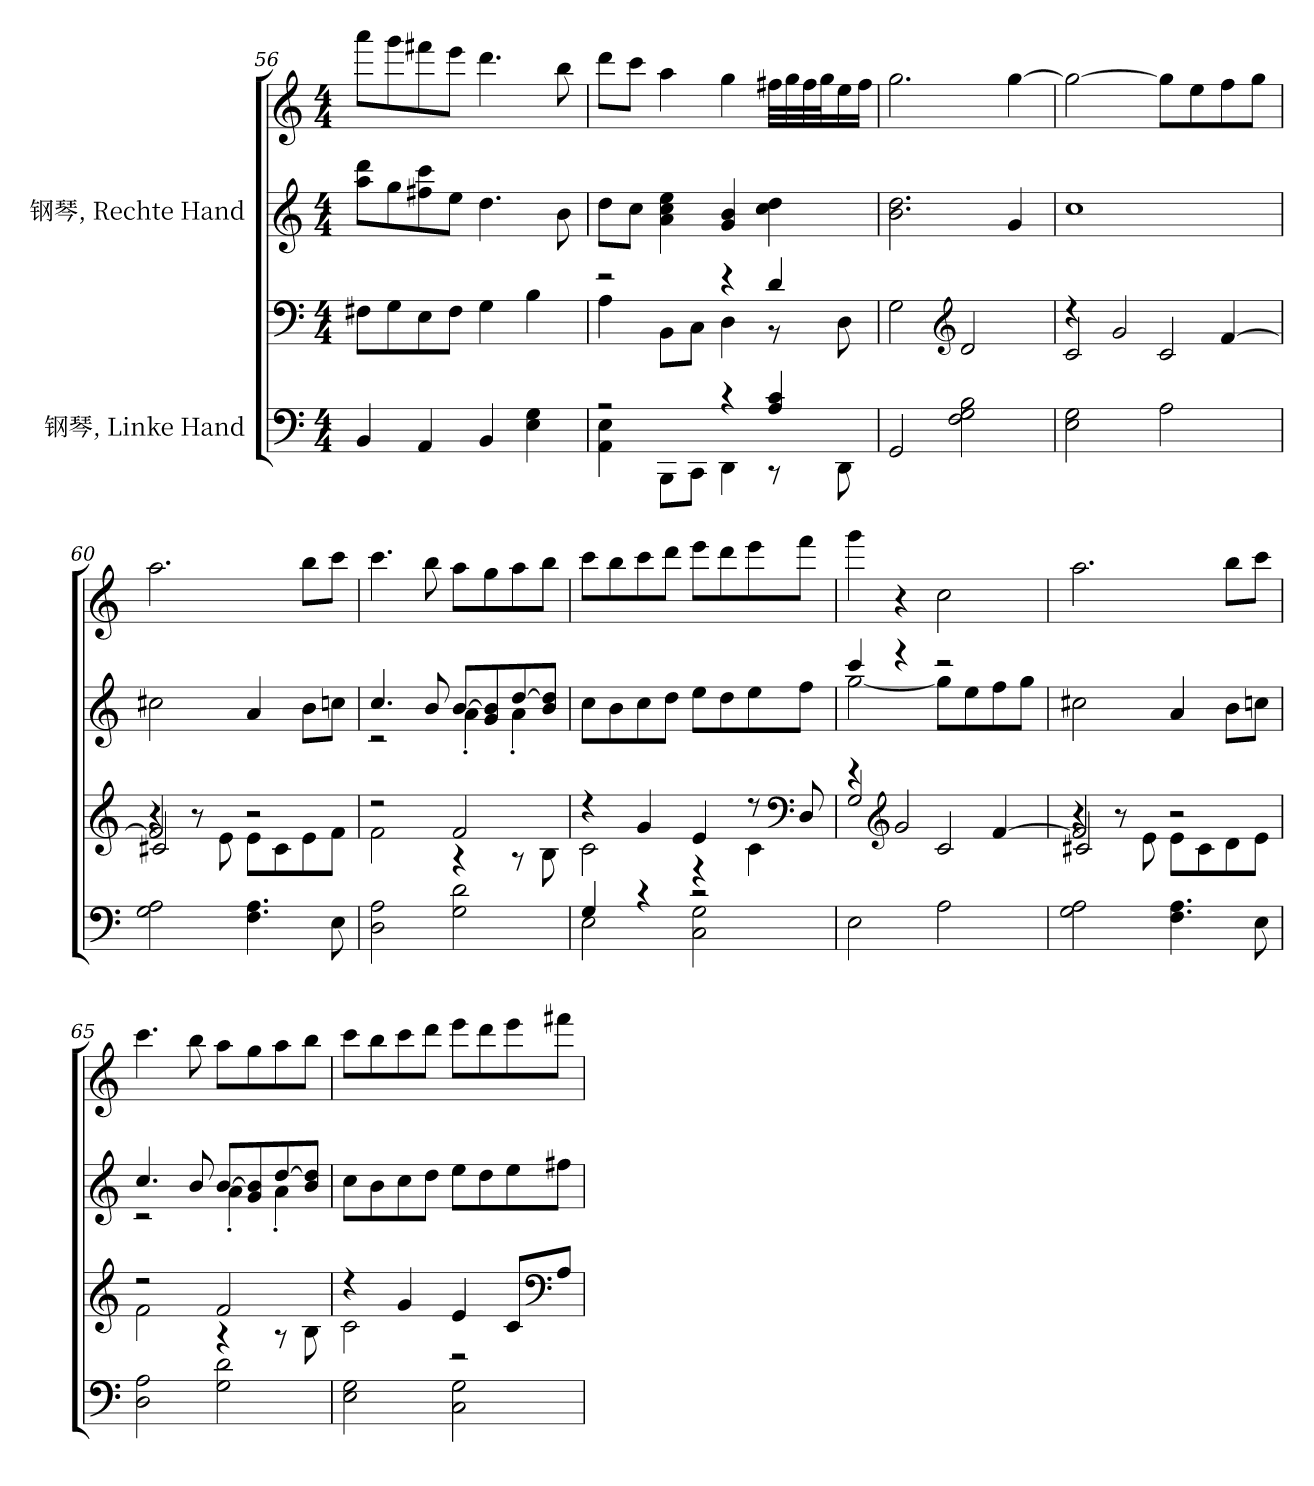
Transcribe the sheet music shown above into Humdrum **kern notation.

**kern	**kern	**kern	**kern
*part2	*part2	*part1	*part1
*staff4	*staff3	*staff2	*staff1
*I"钢琴, Linke Hand	*	*I"钢琴, Rechte Hand	*
*clefF4	*clefF4	*clefG2	*clefG2
*k[]	*k[]	*k[]	*k[]
*M4/4	*M4/4	*M4/4	*M4/4
=56	=56	=56	=56
4BB/	8F#X\L	8aa\ 8ddd\L	8aaa\L
.	8G\	8gg\	8ggg\
4AA/	8E\	8ff#X\ 8ccc\	8fff#X\
.	8F#\J	8ee\J	8eee\J
4BB/	4G\	4.dd\	4.ddd\
4E\ 4G\	4B\	.	.
.	.	8b\	8bb\
!!LO:PB:g=z
=57	=57	=57	=57
*^	*^	*	*
2r	4AA\ 4E\	2r	4A\	8dd\L	8ddd\L
.	.	.	.	8cc\J	8ccc\J
.	8BBB\L	.	8BB\L	4a\ 4cc\ 4ee\	4aa\
.	8CC\J	.	8C\J	.	.
4r	4DD\	4r	4D\	4g/ 4b/	4gg\
4A/ 4c/	8r	4d/	8r	4cc\ 4dd\	32ff#X\LLL
.	.	.	.	.	32gg\
.	.	.	.	.	32ff#\
.	.	.	.	.	32gg\J
.	8DD\	.	8D\	.	16ee\
.	.	.	.	.	16ff#\JJ
*v	*v	*	*	*	*
*	*v	*v	*	*
=58	=58	=58	=58
2GG/	2G\	2.b\ 2.dd\	2.gg\
*	*clefG2	*	*
2F\ 2G\ 2B\	2d/	.	.
.	.	4g/	[4gg\
=59	=59	=59	=59
*	*^	*	*
2E\ 2G\	4r	2c/	1cc	2gg\_
.	2g/	.	.	.
2A\	.	2c/	.	8gg\L]
.	.	.	.	8ee\
.	[4f/	.	.	8ff\
.	.	.	.	8gg\J
=60	=60	=60	=60	=60
*	*	*^	*	*
2G\ 2A\	2f/]	4r	2c#X/	2cc#X\	2.aa\
.	.	8r	.	.	.
.	.	8e\	.	.	.
4.F\ 4.A\	2r	8e\L	2r	4a/	.
.	.	8c#\	.	.	.
.	.	8e\	.	8b\L	8bb\L
8E\	.	8f\J	.	8ccn\J	8ccc\J
*	*	*v	*v	*	*
!!LO:LB:g=z
=61	=61	=61	=61	=61
*	*	*	*^	*
2D\ 2A\	2r	2f\	4.cc/	2r	4.ccc\
.	.	.	8b/	.	8bb\
2G\ 2d\	2f/	4r	[8b/L	4a'\	8aa\L
.	.	.	8g/ 8b/]	.	8gg\
.	.	8r	[8dd/	4a'\	8aa\
.	.	8B\	8b/ 8dd/]J	.	8bb\J
*	*	*	*v	*v	*
=62	=62	=62	=62	=62
*^	*	*	*	*
4G/	2E\	4r	2c\	8cc\L	8ccc\L
.	.	.	.	8b\	8bb\
4r	.	4g/	.	8cc\	8ccc\
.	.	.	.	8dd\J	8ddd\J
2r	2C\ 2G\	4e/	4r	8ee\L	8eee\L
.	.	.	.	8dd\	8ddd\
.	.	8r	4c\	8ee\	8eee\
*	*	*clefF4	*	*	*
.	.	8D/	.	8ff\J	8fff\J
*v	*v	*	*	*	*
=63	=63	=63	=63	=63
*	*	*	*^	*
2E\	4r	2G/	4ccc/	[2gg\	4ggg\
*	*clefG2	*	*	*	*
.	2g/	.	4r	.	4r
2A\	.	2c/	2r	8gg\L]	2cc\
.	.	.	.	8ee\	.
.	[4f/	.	.	8ff\	.
.	.	.	.	8gg\J	.
*	*	*	*v	*v	*
=64	=64	=64	=64	=64
*	*	*^	*	*
2G\ 2A\	2f/]	4r	2c#X/	2cc#X\	2.aa\
.	.	8r	.	.	.
.	.	8e\	.	.	.
4.F\ 4.A\	2r	8e\L	2r	4a/	.
.	.	8c#\	.	.	.
.	.	8d\	.	8b\L	8bb\L
8E\	.	8e\J	.	8ccn\J	8ccc\J
*	*	*v	*v	*	*
!!LO:LB:g=z
=65	=65	=65	=65	=65
*	*	*	*^	*
2D\ 2A\	2r	2f\	4.cc/	2r	4.ccc\
.	.	.	8b/	.	8bb\
2G\ 2d\	2f/	4r	[8b/L	4a'\	8aa\L
.	.	.	8g/ 8b/]	.	8gg\
.	.	8r	[8dd/	4a'\	8aa\
.	.	8B\	8b/ 8dd/]J	.	8bb\J
*	*	*	*v	*v	*
=66	=66	=66	=66	=66
2E\ 2G\	4r	2c\	8cc\L	8ccc\L
.	.	.	8b\	8bb\
.	4g/	.	8cc\	8ccc\
.	.	.	8dd\J	8ddd\J
2C\ 2G\	4e/	2r	8ee\L	8eee\L
.	.	.	8dd\	8ddd\
.	8c/L	.	8ee\	8eee\
*	*clefF4	*	*	*
.	8A/J	.	8ff#X\J	8fff#X\J
*	*v	*v	*	*
=	=	=	=
*-	*-	*-	*-
